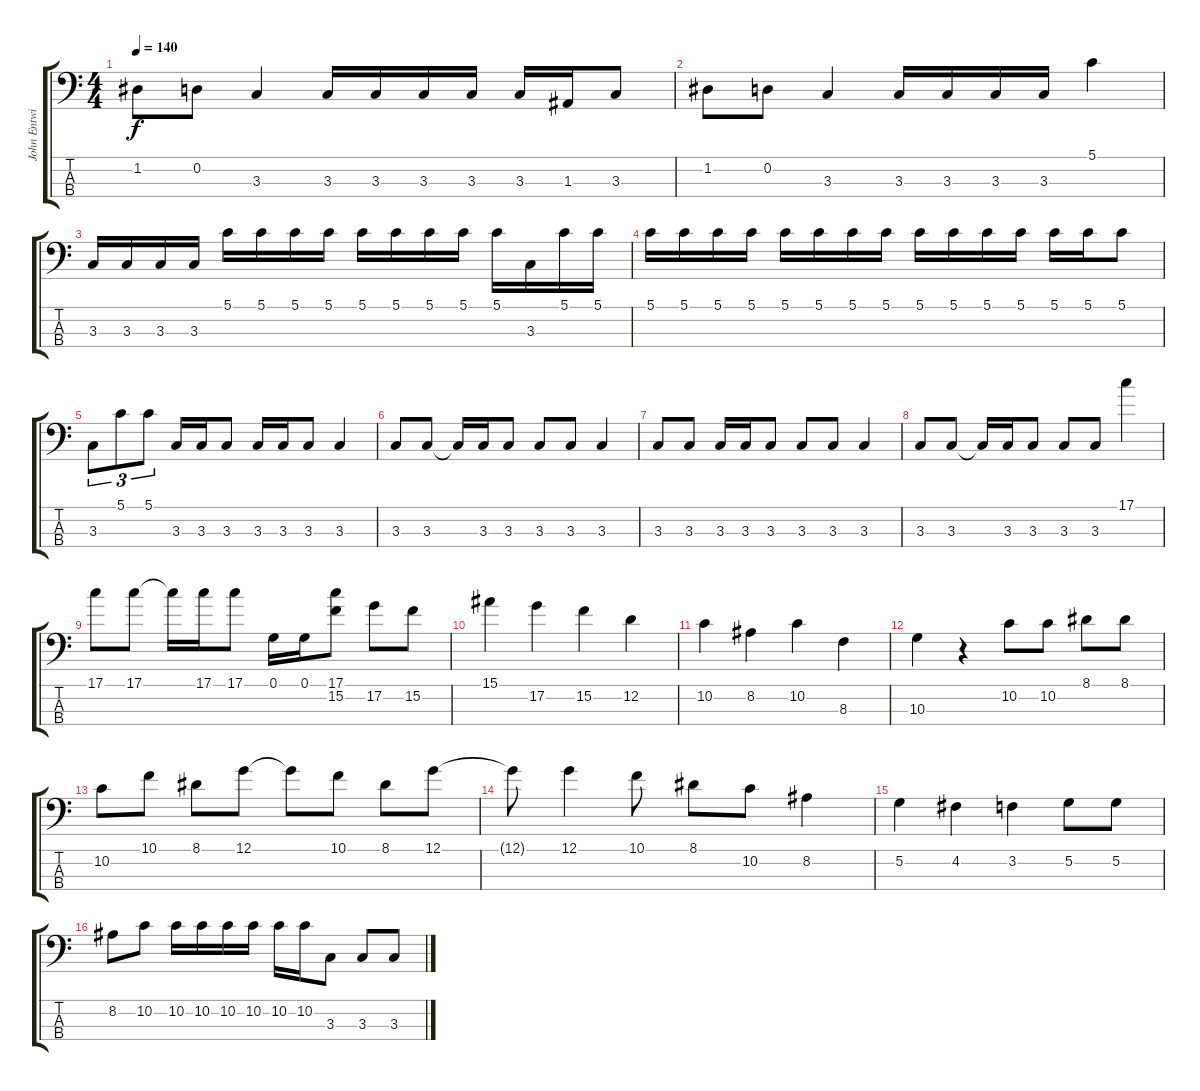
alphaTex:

\track ("John Entwistle" "John Entwi") {instrument electricbassfinger}
\staff {score tabs}
\tuning (G2 D2 A1 E1) {hide}
\ts (4 4)
\tempo 140
\clef f4
\ks c
1.2.8{dy f} 0.2.8 3.3.4 3.3.16 3.3.16 3.3.16 3.3.16 3.3.16 1.3.16 3.3.8 |
1.2.8 0.2.8 3.3.4 3.3.16 3.3.16 3.3.16 3.3.16 5.1.4 |
3.3.16 3.3.16 3.3.16 3.3.16 5.1.16 5.1.16 5.1.16 5.1.16 5.1.16 5.1.16 5.1.16 5.1.16 5.1.16 3.3.16 5.1.16 5.1.16 |
5.1.16 5.1.16 5.1.16 5.1.16 5.1.16 5.1.16 5.1.16 5.1.16 5.1.16 5.1.16 5.1.16 5.1.16 5.1.16 5.1.16 5.1.8 |
3.3.8{tu (3 2)} 5.1.8{tu (3 2)} 5.1.8{tu (3 2)} 3.3.16 3.3.16 3.3.8 3.3.16 3.3.16 3.3.8 3.3.4 |
3.3.8 3.3.8 3.3{t}.16 3.3.16 3.3.8 3.3.8 3.3.8 3.3.4 |
3.3.8 3.3.8 3.3.16 3.3.16 3.3.8 3.3.8 3.3.8 3.3.4 |
3.3.8 3.3.8 3.3{t}.16 3.3.16 3.3.8 3.3.8 3.3.8 17.1.4 |
17.1.8 17.1.8 17.1{t}.16 17.1.16 17.1.8 0.1.16 0.1.16 (17.1 15.2).8 17.2.8 15.2.8 |
15.1.4 17.2.4 15.2.4 12.2.4 |
10.2.4 8.2.4 10.2.4 8.3.4 |
10.3.4 r.4 10.2.8 10.2.8 8.1.8 8.1.8 |
10.2.8 10.1.8 8.1.8 12.1.8 12.1{t}.8 10.1.8 8.1.8 12.1.8 |
12.1{t}.8 12.1.4 10.1.8 8.1.8 10.2.8 8.2.4 |
5.2.4 4.2.4 3.2.4 5.2.8 5.2.8 |
8.2.8 10.2.8 10.2.16 10.2.16 10.2.16 10.2.16 10.2.16 10.2.16 3.3.8 3.3.8 3.3.8
